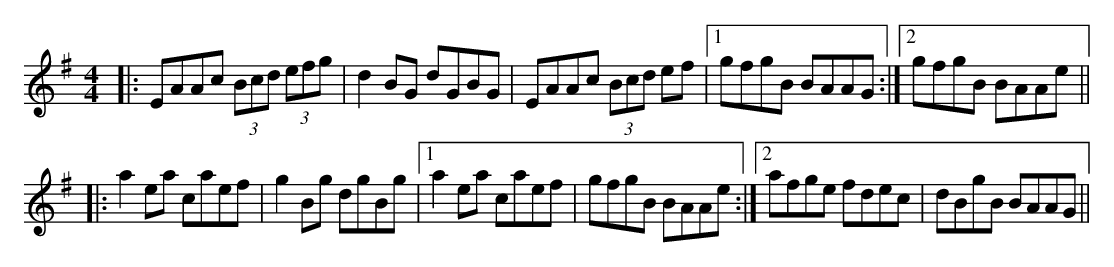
X:1
M:4/4
K:Ador
|:EAAc (3Bcd (3efg|d2 BG dGBG|EAAc (3Bcd ef|1 gfgB BAAG:|2 gfgB BAAe||
|:a2 ea caef|g2 Bg dgBg|1 a2 ea caef|gfgB BAAe:|2 afge fdec|dBgB BAAG||
